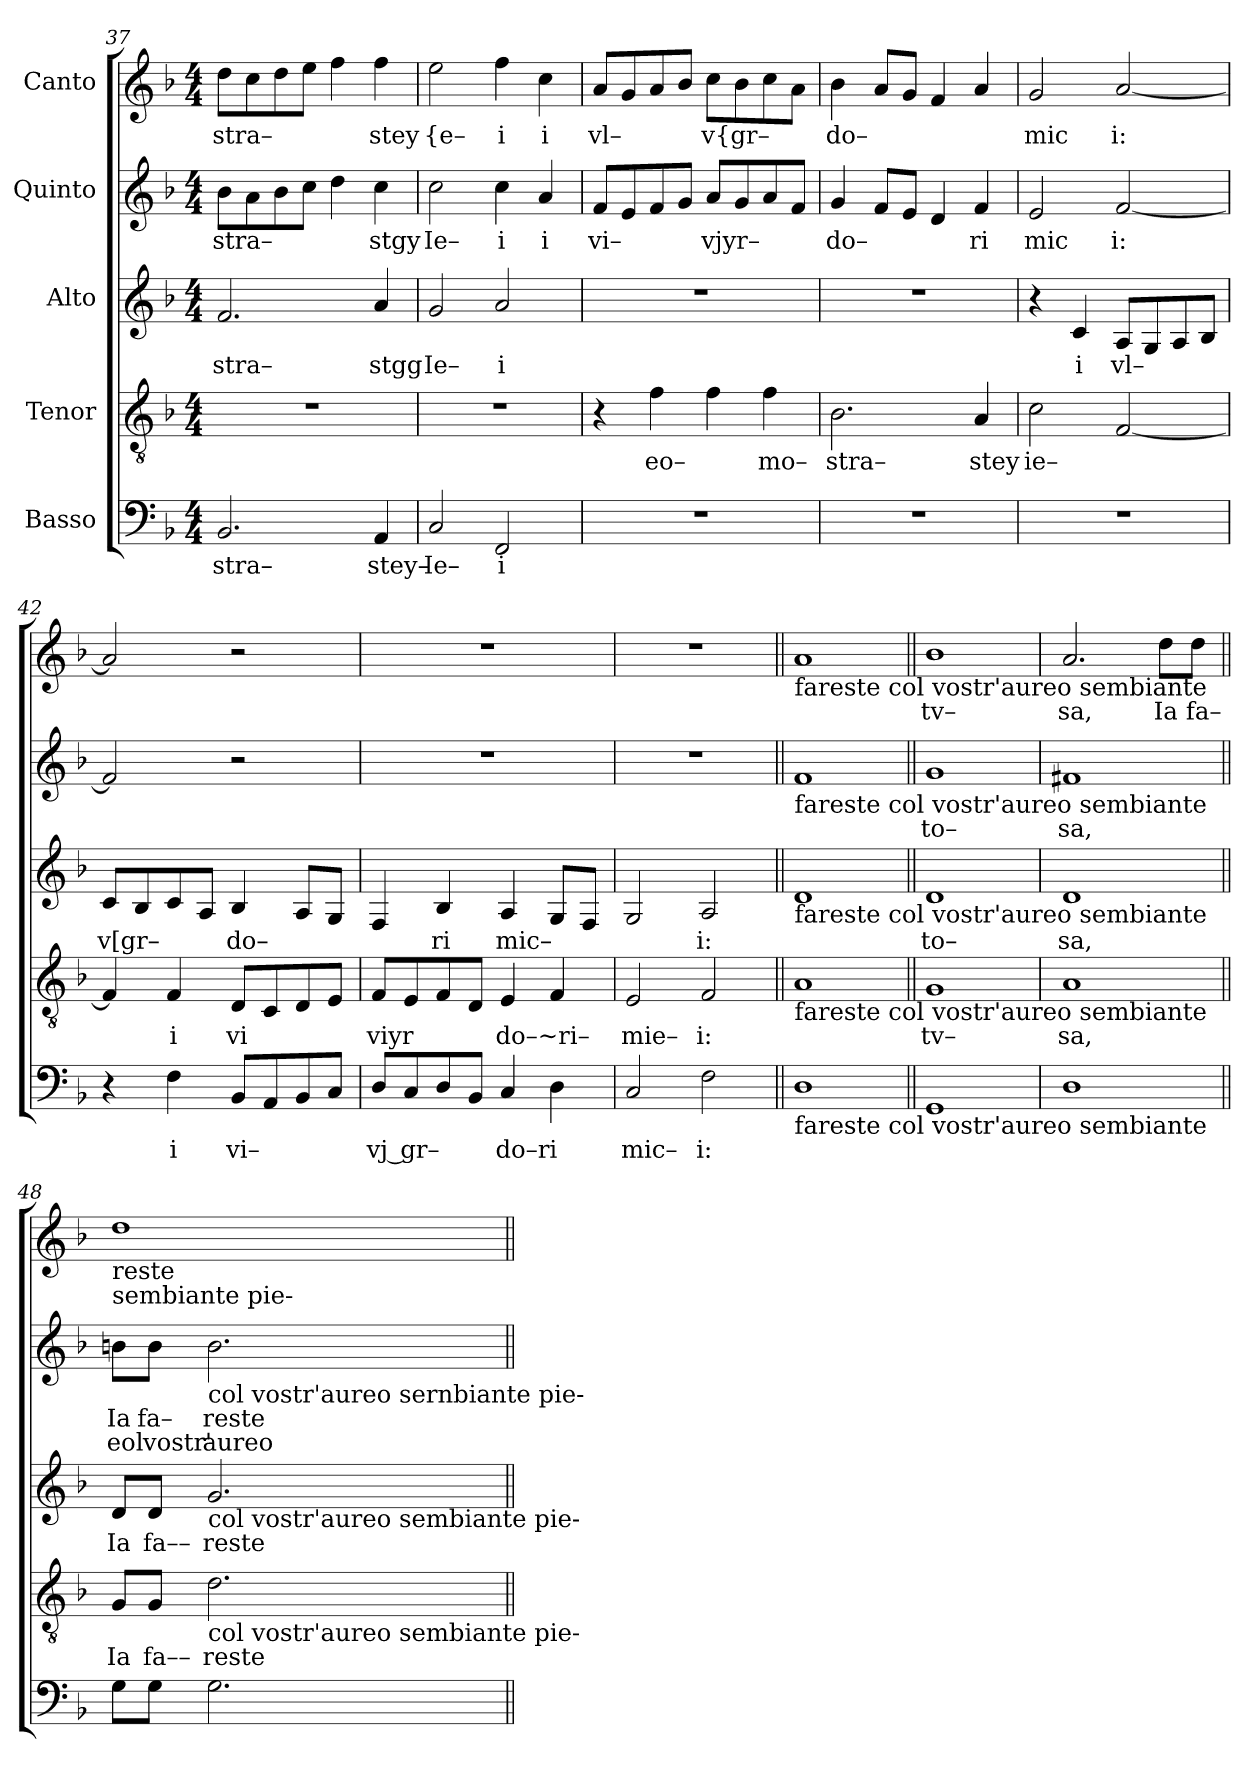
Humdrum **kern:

**kern	**text	**kern	**text	**kern	**text	**kern	**text	**text	**kern	**text
*part5	*part5	*part4	*part4	*part3	*part3	*part2	*part2	*part2	*part1	*part1
*staff5	*staff5	*staff4	*staff4	*staff3	*staff3	*staff2	*staff2	*staff2	*staff1	*staff1
*I"Basso	*	*I"Tenor	*	*I"Alto	*	*I"Quinto	*	*	*I"Canto	*
*clefF4	*	*clefGv2	*	*clefG2	*	*clefG2	*	*	*clefG2	*
*k[b-]	*	*k[b-]	*	*k[b-]	*	*k[b-]	*	*	*k[b-]	*
*F:	*	*F:	*	*F:	*	*F:	*	*	*F:	*
*M4/4	*	*M4/4	*	*M4/4	*	*M4/4	*	*	*M4/4	*
=37	=37	=37	=37	=37	=37	=37	=37	=37	=37	=37
!	!LO:LY:b	!	!	!	!LO:LY:b	!	!LO:LY:b	!	!	!LO:LY:b
2.BB-/	stra–	1r	.	2.f/	stra–	8b-\L	stra–	.	8dd\L	stra–
.	.	.	.	.	.	8a\	.	.	8cc\	.
.	.	.	.	.	.	8b-\	.	.	8dd\	.
.	.	.	.	.	.	8cc\J	.	.	8ee\J	.
.	.	.	.	.	.	4dd\	.	.	4ff\	.
!	!LO:LY:b	!	!	!	!LO:LY:b	!	!LO:LY:b	!	!	!LO:LY:b
4AA/	stey–	.	.	4a/	stgg	4cc\	stgy	.	4ff\	stey
=38	=38	=38	=38	=38	=38	=38	=38	=38	=38	=38
!	!LO:LY:b	!	!	!	!LO:LY:b	!	!LO:LY:b	!	!	!LO:LY:b
2C/	Ie–	1r	.	2g/	Ie–	2cc\	Ie–	.	2ee\	{e–
!	!LO:LY:b	!	!	!	!LO:LY:b	!	!LO:LY:b	!	!	!LO:LY:b
2FF/	i	.	.	2a/	i	4cc\	i	.	4ff\	i
!	!	!	!	!	!	!	!LO:LY:b	!	!	!LO:LY:b
.	.	.	.	.	.	4a/	i	.	4cc\	i
=39	=39	=39	=39	=39	=39	=39	=39	=39	=39	=39
!	!	!	!	!	!	!	!LO:LY:b	!	!	!LO:LY:b
1r	.	4r	.	1r	.	8f/L	vi–	.	8a/L	vl–
.	.	.	.	.	.	8e/	.	.	8g/	.
!	!	!	!LO:LY:b	!	!	!	!	!	!	!
.	.	4f\	eo–	.	.	8f/	.	.	8a/	.
.	.	.	.	.	.	8g/J	.	.	8b-/J	.
!	!	!	!	!	!	!	!LO:LY:b	!	!	!LO:LY:b
.	.	4f\	.	.	.	8a/L	vjyr–	.	8cc\L	v{gr–
.	.	.	.	.	.	8g/	.	.	8b-\	.
!	!	!	!LO:LY:b	!	!	!	!	!	!	!
.	.	4f\	mo–	.	.	8a/	.	.	8cc\	.
.	.	.	.	.	.	8f/J	.	.	8a\J	.
=40	=40	=40	=40	=40	=40	=40	=40	=40	=40	=40
!	!	!	!LO:LY:b	!	!	!	!LO:LY:b	!	!	!LO:LY:b
1r	.	2.B-\	stra–	1r	.	4g/	do–	.	4b-\	do–
.	.	.	.	.	.	8f/L	.	.	8a/L	.
.	.	.	.	.	.	8e/J	.	.	8g/J	.
.	.	.	.	.	.	4d/	.	.	4f/	.
!	!	!	!LO:LY:b	!	!	!	!LO:LY:b	!	!	!
.	.	4A/	stey	.	.	4f/	ri	.	4a/	.
=41	=41	=41	=41	=41	=41	=41	=41	=41	=41	=41
!	!	!	!LO:LY:b	!	!	!	!LO:LY:b	!	!	!LO:LY:b
1r	.	2c\	ie–	4r	.	2e/	mic	.	2g/	mic
!	!	!	!	!	!LO:LY:b	!	!	!	!	!
.	.	.	.	4c/	i	.	.	.	.	.
!	!	!	!	!	!LO:LY:b	!	!LO:LY:b	!	!	!LO:LY:b
.	.	[2F/	.	8A/L	vl–	[2f/	i:	.	[2a/	i:
.	.	.	.	8G/	.	.	.	.	.	.
.	.	.	.	8A/	.	.	.	.	.	.
.	.	.	.	8B-/J	.	.	.	.	.	.
=42	=42	=42	=42	=42	=42	=42	=42	=42	=42	=42
!	!	!	!	!	!LO:LY:b	!	!	!	!	!
4r	.	4F/]	.	8c/L	v[gr–	2f/]	.	.	2a/]	.
.	.	.	.	8B-/	.	.	.	.	.	.
!	!LO:LY:b	!	!LO:LY:b	!	!	!	!	!	!	!
4F\	i	4F/	i	8c/	.	.	.	.	.	.
.	.	.	.	8A/J	.	.	.	.	.	.
!	!LO:LY:b	!	!LO:LY:b	!	!LO:LY:b	!	!	!	!	!
8BB-/L	vi–	8D/L	vi	4B-/	do–	2r	.	.	2r	.
8AA/	.	8C/	.	.	.	.	.	.	.	.
8BB-/	.	8D/	.	8A/L	.	.	.	.	.	.
8C/J	.	8E/J	.	8G/J	.	.	.	.	.	.
=43	=43	=43	=43	=43	=43	=43	=43	=43	=43	=43
!	!LO:LY:b	!	!LO:LY:b	!	!	!	!	!	!	!
8D/L	vj gr–	8F/L	viyr	4F/	.	1r	.	.	1r	.
8C/	.	8E/	.	.	.	.	.	.	.	.
!	!	!	!	!	!LO:LY:b	!	!	!	!	!
8D/	.	8F/	.	4B-/	ri	.	.	.	.	.
8BB-/J	.	8D/J	.	.	.	.	.	.	.	.
!	!LO:LY:b	!	!LO:LY:b	!	!LO:LY:b	!	!	!	!	!
4C/	do–ri	4E/	do–~ri–	4A/	mic–	.	.	.	.	.
4D\	.	4F/	.	8G/L	.	.	.	.	.	.
.	.	.	.	8F/J	.	.	.	.	.	.
=44	=44	=44	=44	=44	=44	=44	=44	=44	=44	=44
!	!LO:LY:b	!	!LO:LY:b	!	!	!	!	!	!	!
2C/	mic–	2E/	mie–	2G/	.	1r	.	.	1r	.
!	!LO:LY:b	!	!LO:LY:b	!	!LO:LY:b	!	!	!	!	!
2F\	i:	2F/	i:	2A/	i:	.	.	.	.	.
=45||	=45||	=45||	=45||	=45||	=45||	=45||	=45||	=45||	=45||	=45||
!	!	!	!	!	!	!	!	!	!LO:TX:b:t=fareste col vostr'aureo sembiante	!
!	!	!	!	!	!	!LO:TX:b:t=fareste col vostr'aureo sembiante	!	!	!	!
!	!	!	!	!LO:TX:b:t=fareste col vostr'aureo sembiante	!	!	!	!	!	!
!	!	!LO:TX:b:t=fareste col vostr'aureo sembiante	!	!	!	!	!	!	!	!
!LO:TX:b:t=fareste col vostr'aureo sembiante	!	!	!	!	!	!	!	!	!	!
1D	.	1A	.	1d	.	1f	.	.	1a	.
=46||	=46||	=46||	=46||	=46||	=46||	=46||	=46||	=46||	=46||	=46||
!	!	!	!LO:LY:b	!	!LO:LY:b	!	!LO:LY:b	!	!	!LO:LY:b
1GG	.	1G	tv–	1d	to–	1g	to–	.	1b-	tv–
=47	=47	=47	=47	=47	=47	=47	=47	=47	=47	=47
!	!	!	!LO:LY:b	!	!LO:LY:b	!	!LO:LY:b	!	!	!LO:LY:b
1D	.	1A	sa,	1d	sa,	1f#X	sa,	.	2.a/	sa,
!	!	!	!	!	!	!	!	!	!	!LO:LY:b
.	.	.	.	.	.	.	.	.	8dd\L	Ia
!	!	!	!	!	!	!	!	!	!	!LO:LY:b
.	.	.	.	.	.	.	.	.	8dd\J	fa–
=48||	=48||	=48||	=48||	=48||	=48||	=48||	=48||	=48||	=48||	=48||
!	!	!	!	!	!	!	!	!	!LO:TX:b:t=reste	!
!	!	!	!	!	!	!	!	!	!LO:TX:b:t=sembiante pie-	!
!	!	!	!LO:LY:b	!	!LO:LY:b	!	!LO:LY:b	!LO:LY:b	!	!
8G\L	.	8G/L	Ia	8d/L	Ia	8bn\L	Ia	eol	1dd	.
!	!	!	!LO:LY:b	!	!LO:LY:b	!	!LO:LY:b	!LO:LY:b	!	!
8G\J	.	8G/J	fa––	8d/J	fa––	8b\J	fa–	vostr'	.	.
!	!	!	!	!	!	!LO:TX:b:t=col vostr'aureo sernbiante pie-	!	!	!	!
!	!	!	!	!LO:TX:b:t=col vostr'aureo sembiante pie-	!	!	!	!	!	!
!	!	!LO:TX:b:t=col vostr'aureo sembiante pie-	!	!	!	!	!	!	!	!
!	!	!	!LO:LY:b	!	!LO:LY:b	!	!LO:LY:b	!LO:LY:b	!	!
2.G\	.	2.d\	reste	2.g/	reste	2.b\	reste	aureo	.	.
=||	=||	=||	=||	=||	=||	=||	=||	=||	=||	=||
*-	*-	*-	*-	*-	*-	*-	*-	*-	*-	*-
